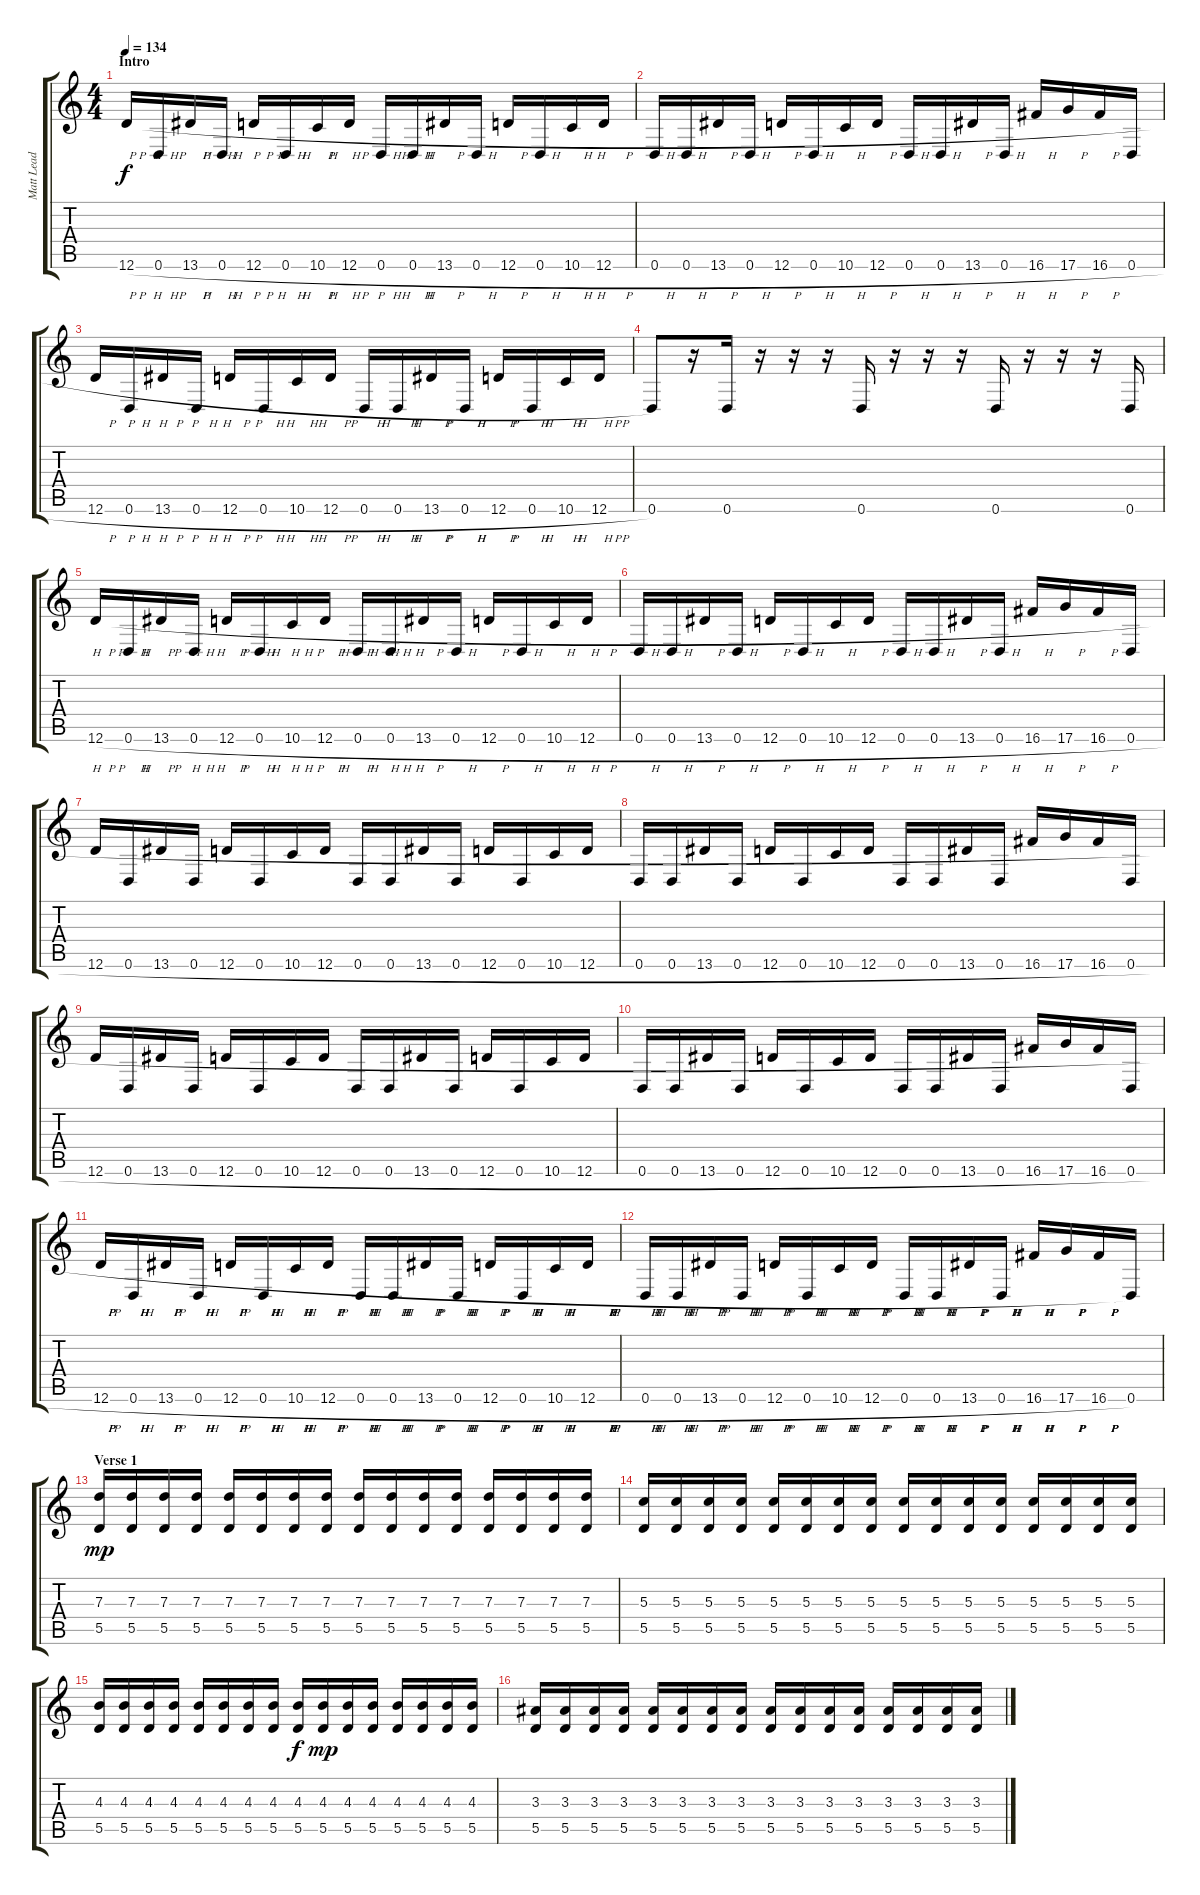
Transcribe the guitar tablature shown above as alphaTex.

\track ("Matt Lead Guitar" "Matt Lead ") {instrument distortionguitar}
\staff {score tabs}
\tuning (E4 B3 G3 D3 A2 D2) {hide}
\ts (4 4)
\section ("" "Intro")
\tempo 134
\clef g2
\ks c
12.6{h}.16{dy f instrument distortionguitar} 0.6{h}.16 13.6{h}.16 0.6{h}.16 12.6{h}.16 0.6{h}.16 10.6{h}.16 12.6{h}.16 0.6{h}.16 0.6{h}.16 13.6{h}.16 0.6{h}.16 12.6{h}.16 0.6{h}.16 10.6{h}.16 12.6{h}.16 |
0.6{h}.16 0.6{h}.16 13.6{h}.16 0.6{h}.16 12.6{h}.16 0.6{h}.16 10.6{h}.16 12.6{h}.16 0.6{h}.16 0.6{h}.16 13.6{h}.16 0.6{h}.16 16.6{h}.16 17.6{h}.16 16.6{h}.16 0.6{h}.16 |
12.6{h}.16 0.6{h}.16 13.6{h}.16 0.6{h}.16 12.6{h}.16 0.6{h}.16 10.6{h}.16 12.6{h}.16 0.6{h}.16 0.6{h}.16 13.6{h}.16 0.6{h}.16 12.6{h}.16 0.6{h}.16 10.6{h}.16 12.6{h}.16 |
0.6.8 r.16 0.6.16 r.16 r.16 r.16 0.6.16 r.16 r.16 r.16 0.6.16 r.16 r.16 r.16 0.6.16 |
12.6{h}.16 0.6{h}.16 13.6{h}.16 0.6{h}.16 12.6{h}.16 0.6{h}.16 10.6{h}.16 12.6{h}.16 0.6{h}.16 0.6{h}.16 13.6{h}.16 0.6{h}.16 12.6{h}.16 0.6{h}.16 10.6{h}.16 12.6{h}.16 |
0.6{h}.16 0.6{h}.16 13.6{h}.16 0.6{h}.16 12.6{h}.16 0.6{h}.16 10.6{h}.16 12.6{h}.16 0.6{h}.16 0.6{h}.16 13.6{h}.16 0.6{h}.16 16.6{h}.16 17.6{h}.16 16.6{h}.16 0.6{h}.16 |
12.6{h}.16 0.6{h}.16 13.6{h}.16 0.6{h}.16 12.6{h}.16 0.6{h}.16 10.6{h}.16 12.6{h}.16 0.6{h}.16 0.6{h}.16 13.6{h}.16 0.6{h}.16 12.6{h}.16 0.6{h}.16 10.6{h}.16 12.6{h}.16 |
0.6{h}.16 0.6{h}.16 13.6{h}.16 0.6{h}.16 12.6{h}.16 0.6{h}.16 10.6{h}.16 12.6{h}.16 0.6{h}.16 0.6{h}.16 13.6{h}.16 0.6{h}.16 16.6{h}.16 17.6{h}.16 16.6{h}.16 0.6{h}.16 |
12.6{h}.16 0.6{h}.16 13.6{h}.16 0.6{h}.16 12.6{h}.16 0.6{h}.16 10.6{h}.16 12.6{h}.16 0.6{h}.16 0.6{h}.16 13.6{h}.16 0.6{h}.16 12.6{h}.16 0.6{h}.16 10.6{h}.16 12.6{h}.16 |
0.6{h}.16 0.6{h}.16 13.6{h}.16 0.6{h}.16 12.6{h}.16 0.6{h}.16 10.6{h}.16 12.6{h}.16 0.6{h}.16 0.6{h}.16 13.6{h}.16 0.6{h}.16 16.6{h}.16 17.6{h}.16 16.6{h}.16 0.6{h}.16 |
12.6{h}.16 0.6{h}.16 13.6{h}.16 0.6{h}.16 12.6{h}.16 0.6{h}.16 10.6{h}.16 12.6{h}.16 0.6{h}.16 0.6{h}.16 13.6{h}.16 0.6{h}.16 12.6{h}.16 0.6{h}.16 10.6{h}.16 12.6{h}.16 |
0.6{h}.16 0.6{h}.16 13.6{h}.16 0.6{h}.16 12.6{h}.16 0.6{h}.16 10.6{h}.16 12.6{h}.16 0.6{h}.16 0.6{h}.16 13.6{h}.16 0.6{h}.16 16.6{h}.16 17.6{h}.16 16.6{h}.16 0.6.16 |
\section ("" "Verse 1")
(7.3 5.5).16{dy mp} (7.3 5.5).16 (7.3 5.5).16 (7.3 5.5).16 (7.3 5.5).16 (7.3 5.5).16 (7.3 5.5).16 (7.3 5.5).16 (7.3 5.5).16 (7.3 5.5).16 (7.3 5.5).16 (7.3 5.5).16 (7.3 5.5).16 (7.3 5.5).16 (7.3 5.5).16 (7.3 5.5).16 |
(5.3 5.5).16 (5.3 5.5).16 (5.3 5.5).16 (5.3 5.5).16 (5.3 5.5).16 (5.3 5.5).16 (5.3 5.5).16 (5.3 5.5).16 (5.3 5.5).16 (5.3 5.5).16 (5.3 5.5).16 (5.3 5.5).16 (5.3 5.5).16 (5.3 5.5).16 (5.3 5.5).16 (5.3 5.5).16 |
(4.3 5.5).16 (4.3 5.5).16 (4.3 5.5).16 (4.3 5.5).16 (4.3 5.5).16 (4.3 5.5).16 (4.3 5.5).16 (4.3 5.5).16 (4.3 5.5).16{dy f} (4.3 5.5).16{dy mp} (4.3 5.5).16 (4.3 5.5).16 (4.3 5.5).16 (4.3 5.5).16 (4.3 5.5).16 (4.3 5.5).16 |
(3.3 5.5).16 (3.3 5.5).16 (3.3 5.5).16 (3.3 5.5).16 (3.3 5.5).16 (3.3 5.5).16 (3.3 5.5).16 (3.3 5.5).16 (3.3 5.5).16 (3.3 5.5).16 (3.3 5.5).16 (3.3 5.5).16 (3.3 5.5).16 (3.3 5.5).16 (3.3 5.5).16 (3.3 5.5).16
